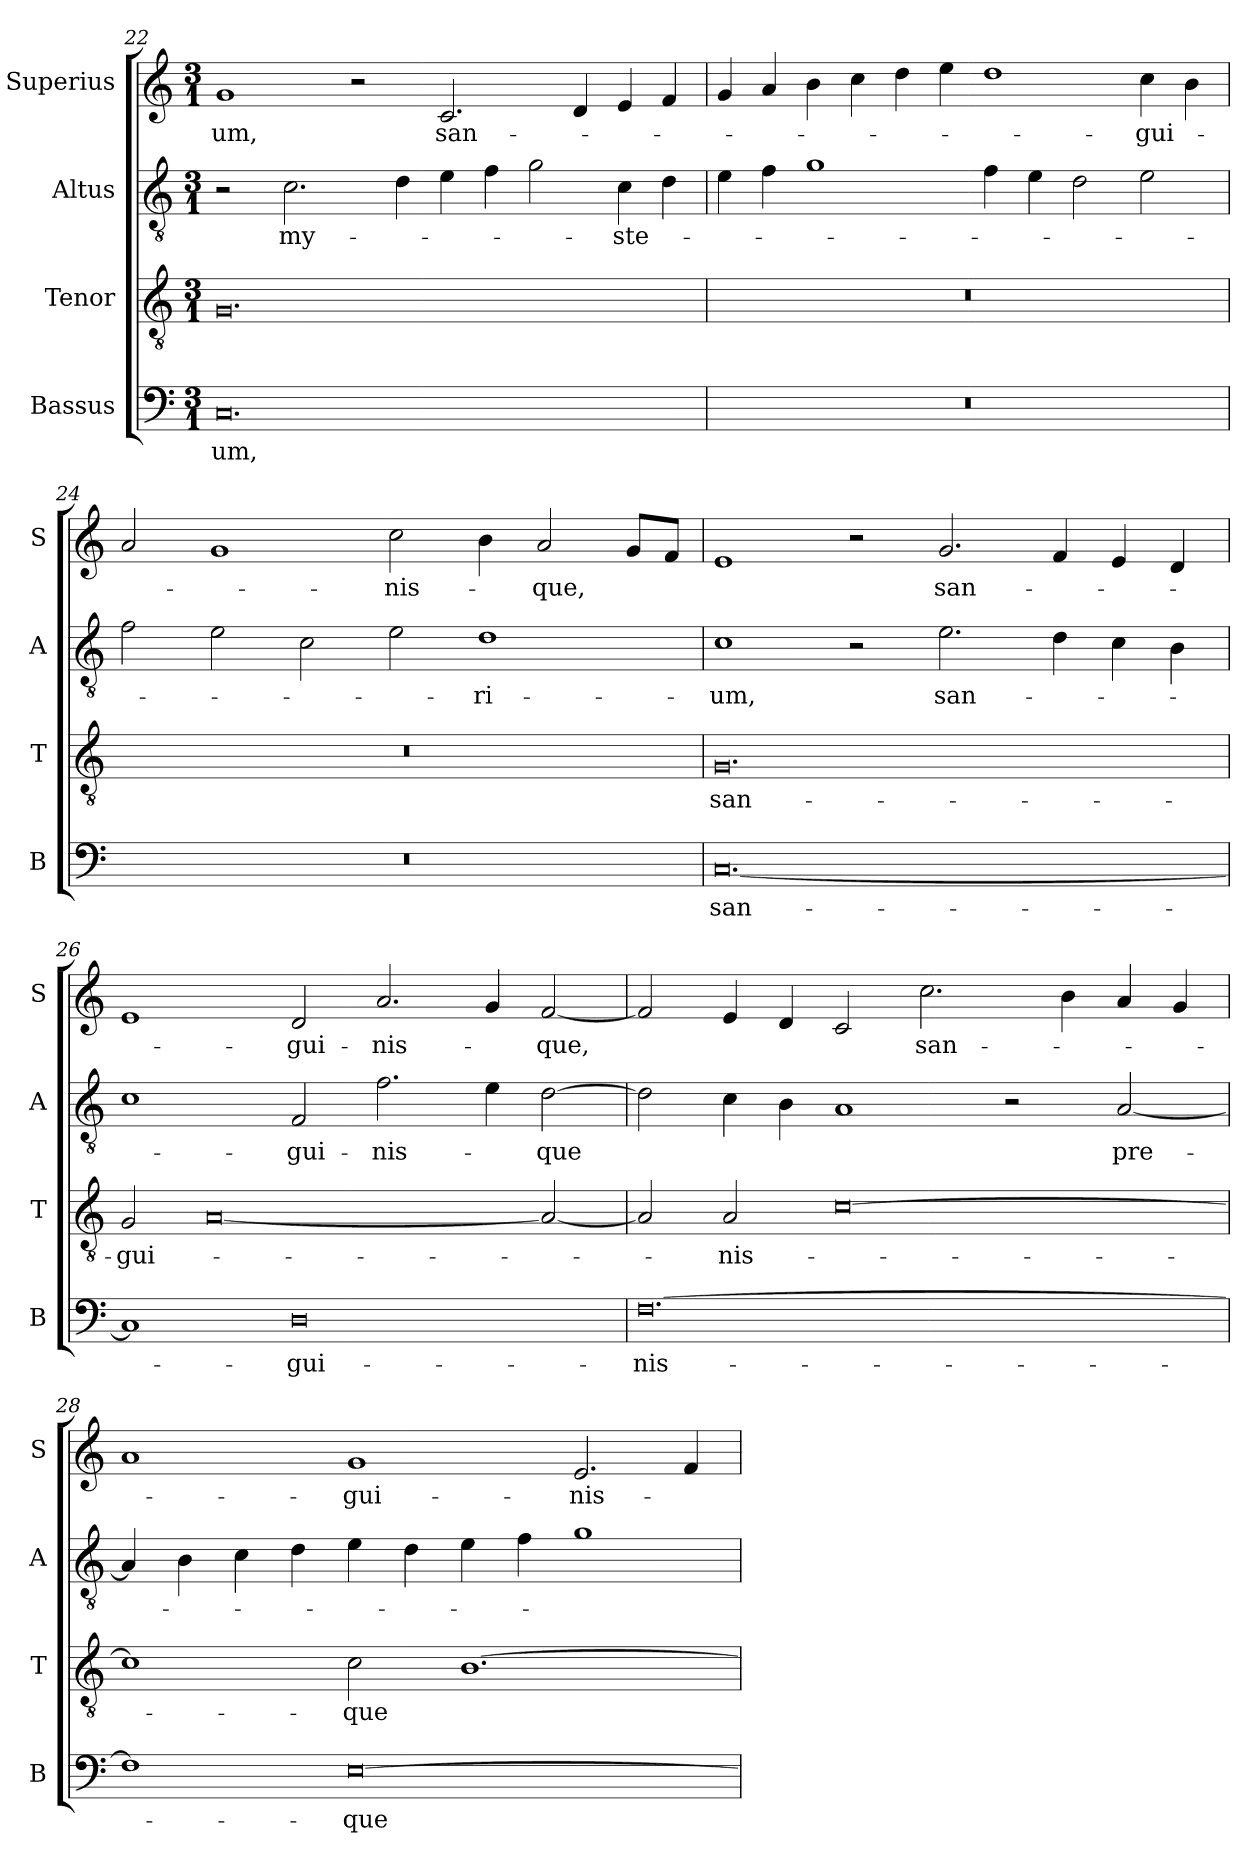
**kern	**text	**kern	**text	**kern	**text	**kern	**text
*part4	*part4	*part3	*part3	*part2	*part2	*part1	*part1
*staff4	*staff4	*staff3	*staff3	*staff2	*staff2	*staff1	*staff1
*I"Bassus	*	*I"Tenor	*	*I"Altus	*	*I"Superius	*
*I'B	*	*I'T	*	*I'A	*	*I'S	*
*clefF4	*	*clefGv2	*	*clefGv2	*	*clefG2	*
*k[]	*	*k[]	*	*k[]	*	*k[]	*
*M3/1	*	*M3/1	*	*M3/1	*	*M3/1	*
=22	=22	=22	=22	=22	=22	=22	=22
0.C	-um,	0.G	.	2r	.	1g	-um,
.	.	.	.	2.c	my-	.	.
.	.	.	.	.	.	2r	.
.	.	.	.	4d	.	.	.
.	.	.	.	4e	.	2.c	san-
.	.	.	.	4f	.	.	.
.	.	.	.	2g	.	.	.
.	.	.	.	.	.	4d	.
.	.	.	.	4c	-ste-	4e	.
.	.	.	.	4d	.	4f	.
=23	=23	=23	=23	=23	=23	=23	=23
1%3r	.	1%3r	.	4e	.	4g	.
.	.	.	.	4f	.	4a	.
.	.	.	.	1g	.	4b	.
.	.	.	.	.	.	4cc	.
.	.	.	.	.	.	4dd	.
.	.	.	.	.	.	4ee	.
.	.	.	.	4f	.	1dd	.
.	.	.	.	4e	.	.	.
.	.	.	.	2d	.	.	.
.	.	.	.	2e	.	4cc	-gui-
.	.	.	.	.	.	4b	.
=24	=24	=24	=24	=24	=24	=24	=24
1%3r	.	1%3r	.	2f	.	2a	.
.	.	.	.	2e	.	1g	.
.	.	.	.	2c	.	.	.
.	.	.	.	2e	.	2cc	-nis-
.	.	.	.	1d	-ri-	4b	.
.	.	.	.	.	.	2a	-que,
.	.	.	.	.	.	8gL	.
.	.	.	.	.	.	8fJ	.
=25	=25	=25	=25	=25	=25	=25	=25
[0.C	san-	0.G	san-	1c	-um,	1e	.
.	.	.	.	2r	.	2r	.
.	.	.	.	2.e	san-	2.g	san-
.	.	.	.	4d	.	4f	.
.	.	.	.	4c	.	4e	.
.	.	.	.	4B	.	4d	.
=26	=26	=26	=26	=26	=26	=26	=26
1C]	.	2G	-gui-	1c	.	1e	.
.	.	[0A	.	.	.	.	.
0D	-gui-	.	.	2F	-gui-	2d	-gui-
.	.	.	.	2.f	-nis-	2.a	-nis-
.	.	.	.	4e	.	4g	.
.	.	2A_	.	[2d	-que	[2f	-que,
=27	=27	=27	=27	=27	=27	=27	=27
[0.F	-nis-	2A]	.	2d]	.	2f]	.
.	.	2A	-nis-	4c	.	4e	.
.	.	.	.	4B	.	4d	.
.	.	[0c	.	1A	.	2c	.
.	.	.	.	.	.	2.cc	san-
.	.	.	.	2r	.	.	.
.	.	.	.	.	.	4b	.
.	.	.	.	[2A	pre-	4a	.
.	.	.	.	.	.	4g	.
=28	=28	=28	=28	=28	=28	=28	=28
1F]	.	1c]	.	4A]	.	1a	.
.	.	.	.	4B	.	.	.
.	.	.	.	4c	.	.	.
.	.	.	.	4d	.	.	.
[0E	-que	2c	-que	4e	.	1g	-gui-
.	.	.	.	4d	.	.	.
.	.	[1.B	.	4e	.	.	.
.	.	.	.	4f	.	.	.
.	.	.	.	1g	.	2.e	-nis-
.	.	.	.	.	.	4f	.
=	=	=	=	=	=	=	=
*-	*-	*-	*-	*-	*-	*-	*-
